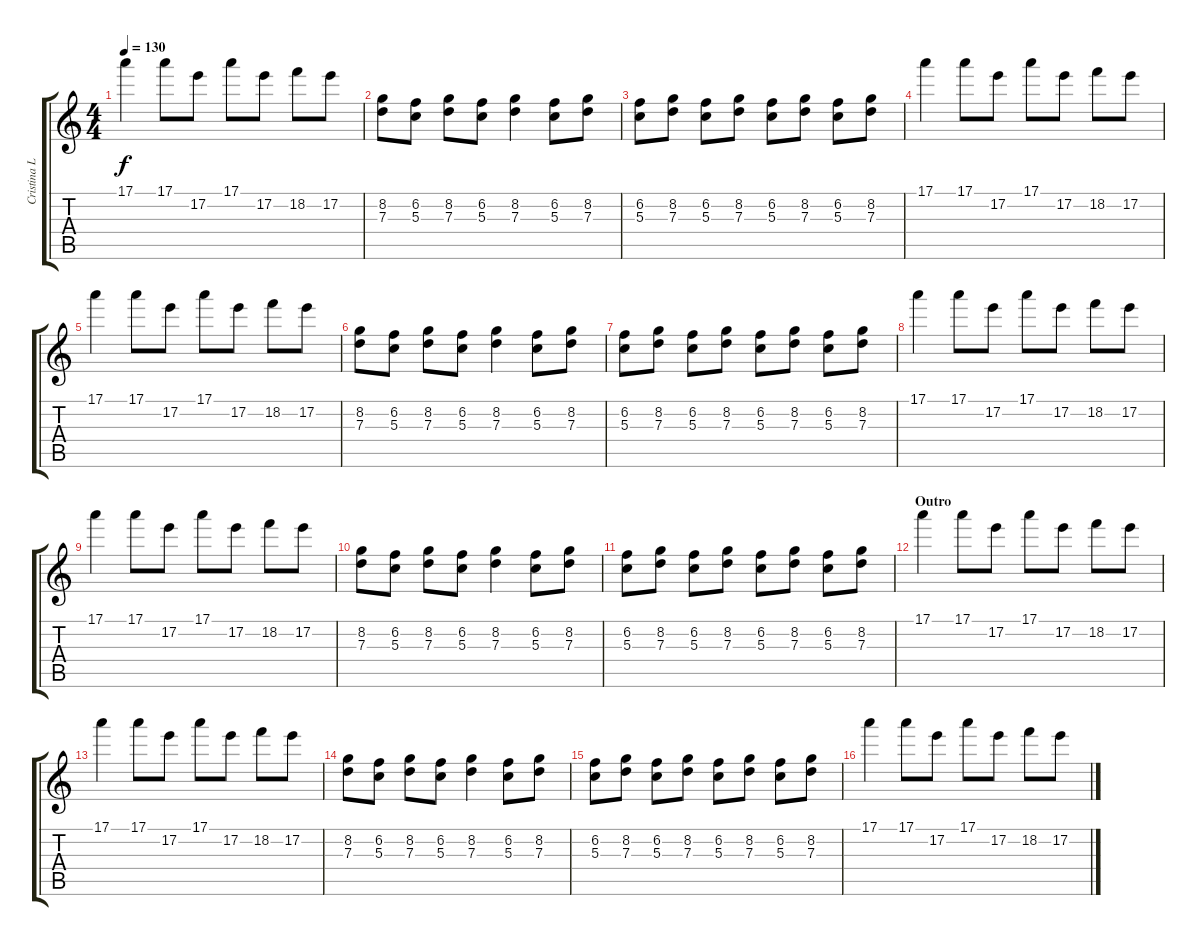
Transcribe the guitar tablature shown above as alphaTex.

\track ("Cristina Llanos (Guitarra)" "Cristina L") {instrument electricguitarclean}
\staff {score tabs}
\tuning (E4 B3 G3 D3 A2 E2) {hide}
\ts (4 4)
\tempo 130
\clef g2
\ks c
17.1.4{dy f} 17.1.8 17.2.8 17.1.8 17.2.8 18.2.8 17.2.8 |
(8.2 7.3).8 (6.2 5.3).8 (8.2 7.3).8 (6.2 5.3).8 (8.2 7.3).4 (6.2 5.3).8 (8.2 7.3).8 |
(6.2 5.3).8 (8.2 7.3).8 (6.2 5.3).8 (8.2 7.3).8 (6.2 5.3).8 (8.2 7.3).8 (6.2 5.3).8 (8.2 7.3).8 |
17.1.4 17.1.8 17.2.8 17.1.8 17.2.8 18.2.8 17.2.8 |
17.1.4 17.1.8 17.2.8 17.1.8 17.2.8 18.2.8 17.2.8 |
(8.2 7.3).8 (6.2 5.3).8 (8.2 7.3).8 (6.2 5.3).8 (8.2 7.3).4 (6.2 5.3).8 (8.2 7.3).8 |
(6.2 5.3).8 (8.2 7.3).8 (6.2 5.3).8 (8.2 7.3).8 (6.2 5.3).8 (8.2 7.3).8 (6.2 5.3).8 (8.2 7.3).8 |
17.1.4 17.1.8 17.2.8 17.1.8 17.2.8 18.2.8 17.2.8 |
17.1.4 17.1.8 17.2.8 17.1.8 17.2.8 18.2.8 17.2.8 |
(8.2 7.3).8 (6.2 5.3).8 (8.2 7.3).8 (6.2 5.3).8 (8.2 7.3).4 (6.2 5.3).8 (8.2 7.3).8 |
(6.2 5.3).8 (8.2 7.3).8 (6.2 5.3).8 (8.2 7.3).8 (6.2 5.3).8 (8.2 7.3).8 (6.2 5.3).8 (8.2 7.3).8 |
\section ("" "Outro")
17.1.4{volume 9} 17.1.8 17.2.8 17.1.8 17.2.8 18.2.8 17.2.8 |
17.1.4 17.1.8 17.2.8 17.1.8 17.2.8 18.2.8 17.2.8 |
(8.2 7.3).8 (6.2 5.3).8 (8.2 7.3).8 (6.2 5.3).8 (8.2 7.3).4 (6.2 5.3).8 (8.2 7.3).8 |
(6.2 5.3).8 (8.2 7.3).8 (6.2 5.3).8 (8.2 7.3).8 (6.2 5.3).8 (8.2 7.3).8 (6.2 5.3).8 (8.2 7.3).8 |
17.1.4 17.1.8 17.2.8 17.1.8 17.2.8 18.2.8 17.2.8
